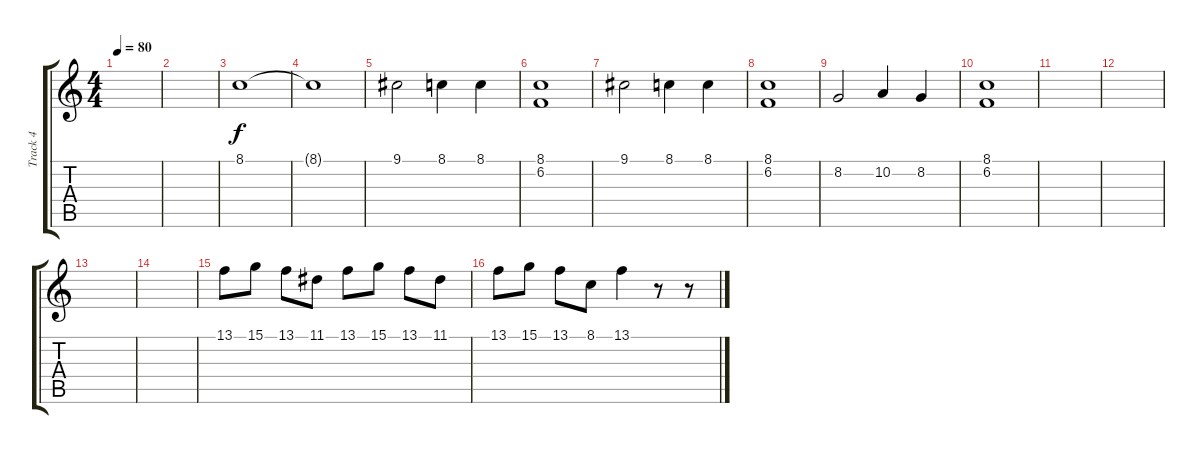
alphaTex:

\track ("Track 4" "Track 4") {instrument pad4choir}
\staff {score tabs}
\tuning (E4 B3 G3 D3 A2 E2) {hide}
\ts (4 4)
\tempo 80
\clef g2
\ks c
|
|
8.1.1 |
8.1{t}.1 |
9.1.2 8.1.4 8.1.4 |
(8.1 6.2).1 |
9.1.2 8.1.4 8.1.4 |
(8.1 6.2).1 |
8.2.2 10.2.4 8.2.4 |
(8.1 6.2).1 |
|
|
|
|
13.1.8 15.1.8 13.1.8 11.1.8 13.1.8 15.1.8 13.1.8 11.1.8 |
13.1.8 15.1.8 13.1.8 8.1.8 13.1.4 r.8 r.8
